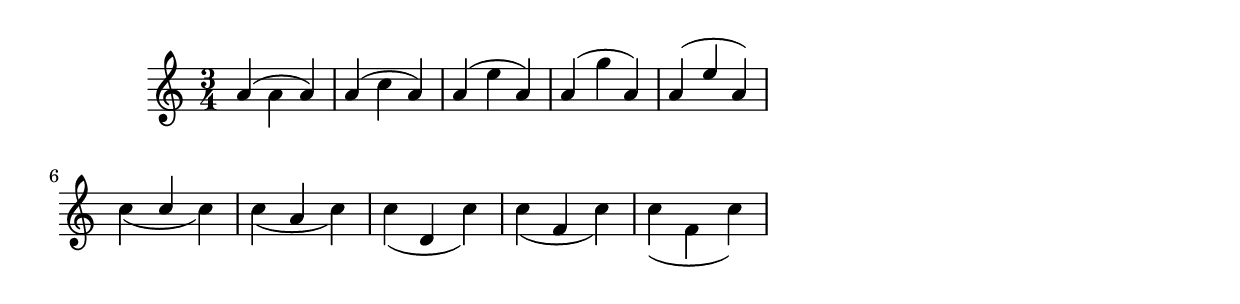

\version "2.7.39"
\header{
  texidoc="
Slurs should look nice and symmetric.  The curvature may increase
only to avoid noteheads, and as little as possible.  Slurs never
run through noteheads or stems.
"
}


\relative c''{
  \time 3/4
  \slurUp
  \stemNeutral a ( \stemDown a \stemNeutral  a) a( c  a) a( e'  a,) a( g'  a,)
  \stemUp a( e'  a,)
  \break
  \slurDown
  \stemNeutral c ( \stemUp c \stemNeutral  c) c ( a  c) c( d,  c') c( f,  c')
  \stemDown c( f,  c')
}
\layout{
  line-width = 120.\mm
}


